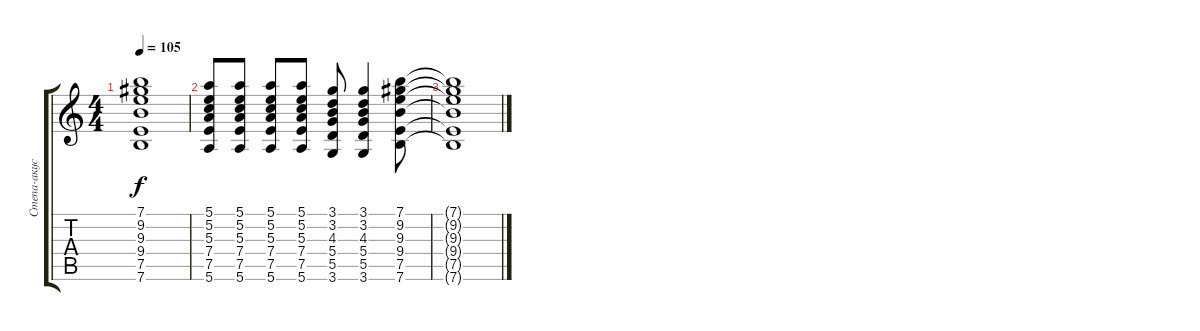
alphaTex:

\track ("Степа-акустика" "Степа-акус") {instrument electricguitarclean}
\staff {score tabs}
\tuning (E4 B3 G3 D3 A2 E2) {hide}
\ts (4 4)
\tempo 105
\clef g2
\ks c
(7.1{t} 9.2{t} 9.3{t} 9.4{t} 7.5{t} 7.6{t}).1{dy f} |
(5.1 5.2 5.3 7.4 7.5 5.6).8 (5.1 5.2 5.3 7.4 7.5 5.6).8 (5.1 5.2 5.3 7.4 7.5 5.6).8 (5.1 5.2 5.3 7.4 7.5 5.6).8 (3.1 3.2 4.3 5.4 5.5 3.6).8 (3.1 3.2 4.3 5.4 5.5 3.6).4 (7.1 9.2 9.3 9.4 7.5 7.6).8 |
(7.1{t} 9.2{t} 9.3{t} 9.4{t} 7.5{t} 7.6{t}).1
